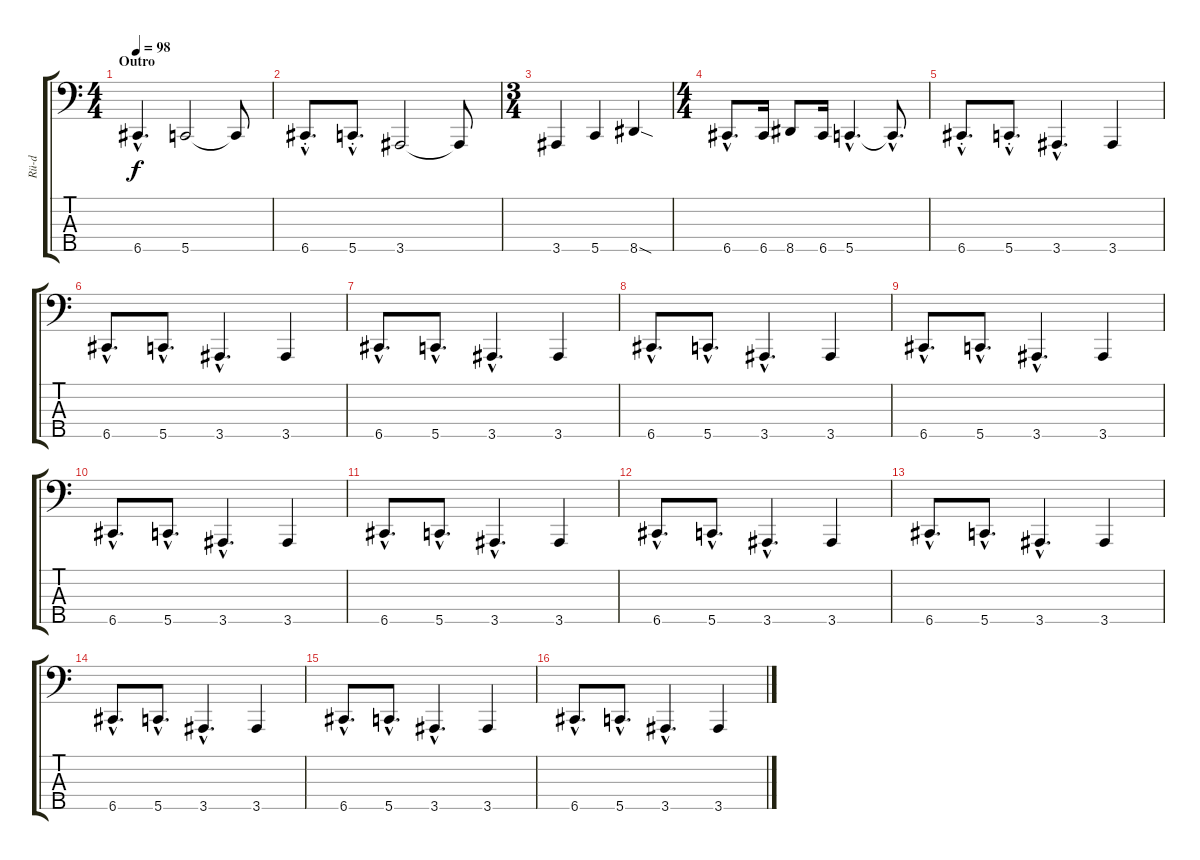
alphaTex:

\track ("Rü-d" "Rü-d") {instrument electricbassfinger}
\staff {score tabs}
\tuning (F2 C2 G1 C1 G0) {hide}
\ts (4 4)
\section ("" "Outro")
\tempo 98
\clef f4
\ks c
6.5{hac}.4{d dy f} 5.5.2 5.5{t}.8 |
6.5{hac st}.8{d} 5.5{hac st}.8{d} 3.5.2 3.5{t}.8 |
\ts (3 4)
3.5.4 5.5.4 8.5{sod}.4 |
\ts (4 4)
6.5{hac}.8{d} 6.5.16 8.5.8 6.5.16 5.5{hac}.4{d} 5.5{hac t}.8{d} |
6.5{hac st}.8{d} 5.5{hac st}.8{d} 3.5{hac}.4{d} 3.5.4 |
6.5{hac}.8{d} 5.5{hac}.8{d} 3.5{hac}.4{d} 3.5.4 |
6.5{hac}.8{d} 5.5{hac}.8{d} 3.5{hac}.4{d} 3.5.4 |
6.5{hac}.8{d} 5.5{hac}.8{d} 3.5{hac}.4{d} 3.5.4 |
6.5{hac}.8{d} 5.5{hac}.8{d} 3.5{hac}.4{d} 3.5.4 |
6.5{hac}.8{d} 5.5{hac}.8{d} 3.5{hac}.4{d} 3.5.4 |
6.5{hac}.8{d} 5.5{hac}.8{d} 3.5{hac}.4{d} 3.5.4 |
6.5{hac}.8{d} 5.5{hac}.8{d} 3.5{hac}.4{d} 3.5.4 |
6.5{hac}.8{d} 5.5{hac}.8{d} 3.5{hac}.4{d} 3.5.4 |
6.5{hac}.8{d volume 0} 5.5{hac}.8{d} 3.5{hac}.4{d} 3.5.4 |
6.5{hac}.8{d} 5.5{hac}.8{d} 3.5{hac}.4{d} 3.5.4 |
6.5{hac}.8{d} 5.5{hac}.8{d} 3.5{hac}.4{d} 3.5.4
